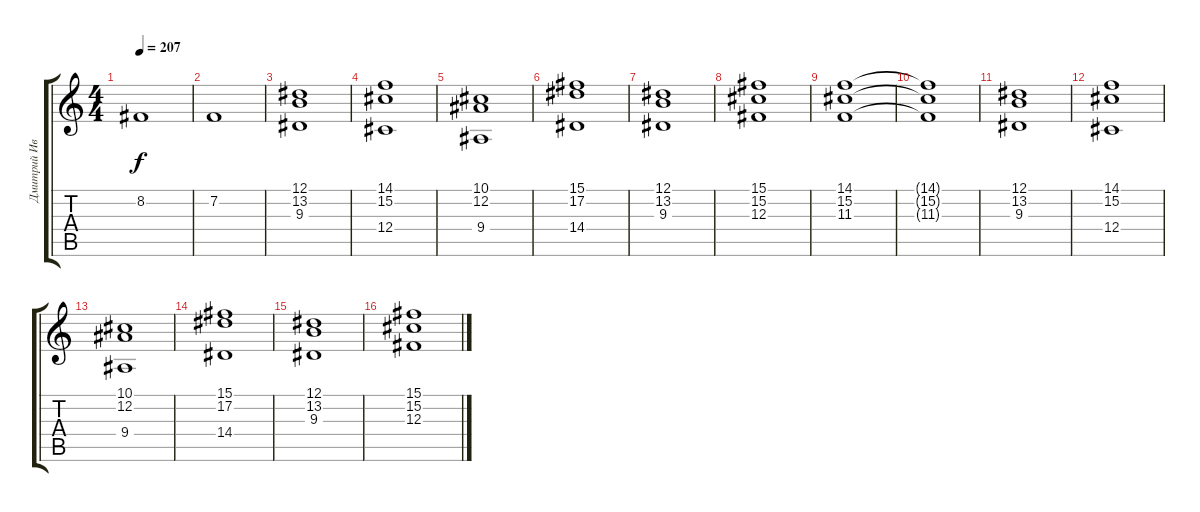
\track ("Дмитрий Иванов" "Дмитрий Ив") {instrument frenchhorn}
\staff {score tabs}
\tuning (Eb4 Bb3 Gb3 Db3 Ab2 Eb2) {hide}
\ts (4 4)
\tempo 207
\clef g2
\ks c
8.2.1{dy f} |
7.2.1 |
(12.1 13.2 9.3).1{volume 10 instrument stringensemble1} |
(14.1 15.2 12.4).1 |
(10.1 12.2 9.4).1 |
(15.1 17.2 14.4).1 |
(12.1 13.2 9.3).1 |
(15.1 15.2 12.3).1 |
(14.1 15.2 11.3).1 |
(14.1{t} 15.2{t} 11.3{t}).1 |
(12.1 13.2 9.3).1 |
(14.1 15.2 12.4).1 |
(10.1 12.2 9.4).1 |
(15.1 17.2 14.4).1 |
(12.1 13.2 9.3).1 |
(15.1 15.2 12.3).1
